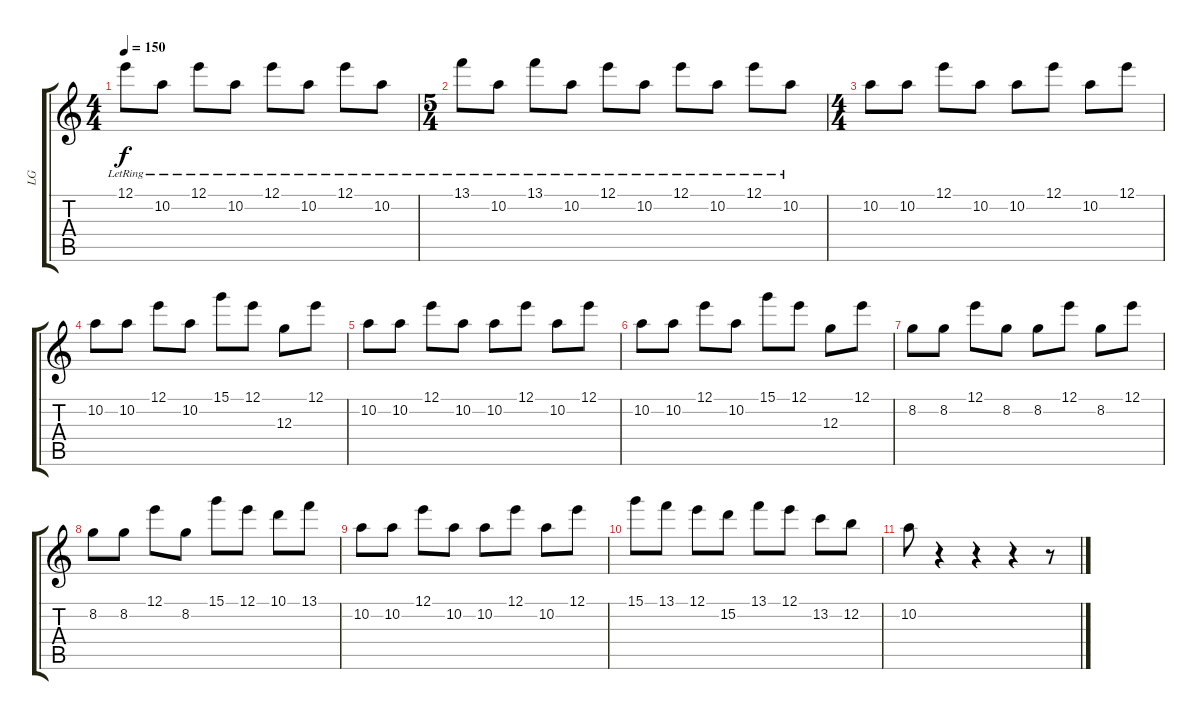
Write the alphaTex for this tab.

\track ("LG" "LG") {instrument distortionguitar}
\staff {score tabs}
\tuning (E4 B3 G3 D3 A2 D2) {hide}
\ts (4 4)
\tempo 150
\clef g2
\ks c
12.1{lr}.8{dy f} 10.2{lr}.8 12.1{lr}.8 10.2{lr}.8 12.1{lr}.8 10.2{lr}.8 12.1{lr}.8 10.2{lr}.8 |
\ts (5 4)
13.1{lr}.8 10.2{lr}.8 13.1{lr}.8 10.2{lr}.8 12.1{lr}.8 10.2{lr}.8 12.1{lr}.8 10.2{lr}.8 12.1{lr}.8 10.2{lr}.8 |
\ts (4 4)
10.2.8 10.2.8 12.1.8 10.2.8 10.2.8 12.1.8 10.2.8 12.1.8 |
10.2.8 10.2.8 12.1.8 10.2.8 15.1.8 12.1.8 12.3.8 12.1.8 |
10.2.8 10.2.8 12.1.8 10.2.8 10.2.8 12.1.8 10.2.8 12.1.8 |
10.2.8 10.2.8 12.1.8 10.2.8 15.1.8 12.1.8 12.3.8 12.1.8 |
8.2.8 8.2.8 12.1.8 8.2.8 8.2.8 12.1.8 8.2.8 12.1.8 |
8.2.8 8.2.8 12.1.8 8.2.8 15.1.8 12.1.8 10.1.8 13.1.8 |
10.2.8 10.2.8 12.1.8 10.2.8 10.2.8 12.1.8 10.2.8 12.1.8 |
15.1.8 13.1.8 12.1.8 15.2.8 13.1.8 12.1.8 13.2.8 12.2.8 |
10.2.8 r.4 r.4 r.4 r.8
